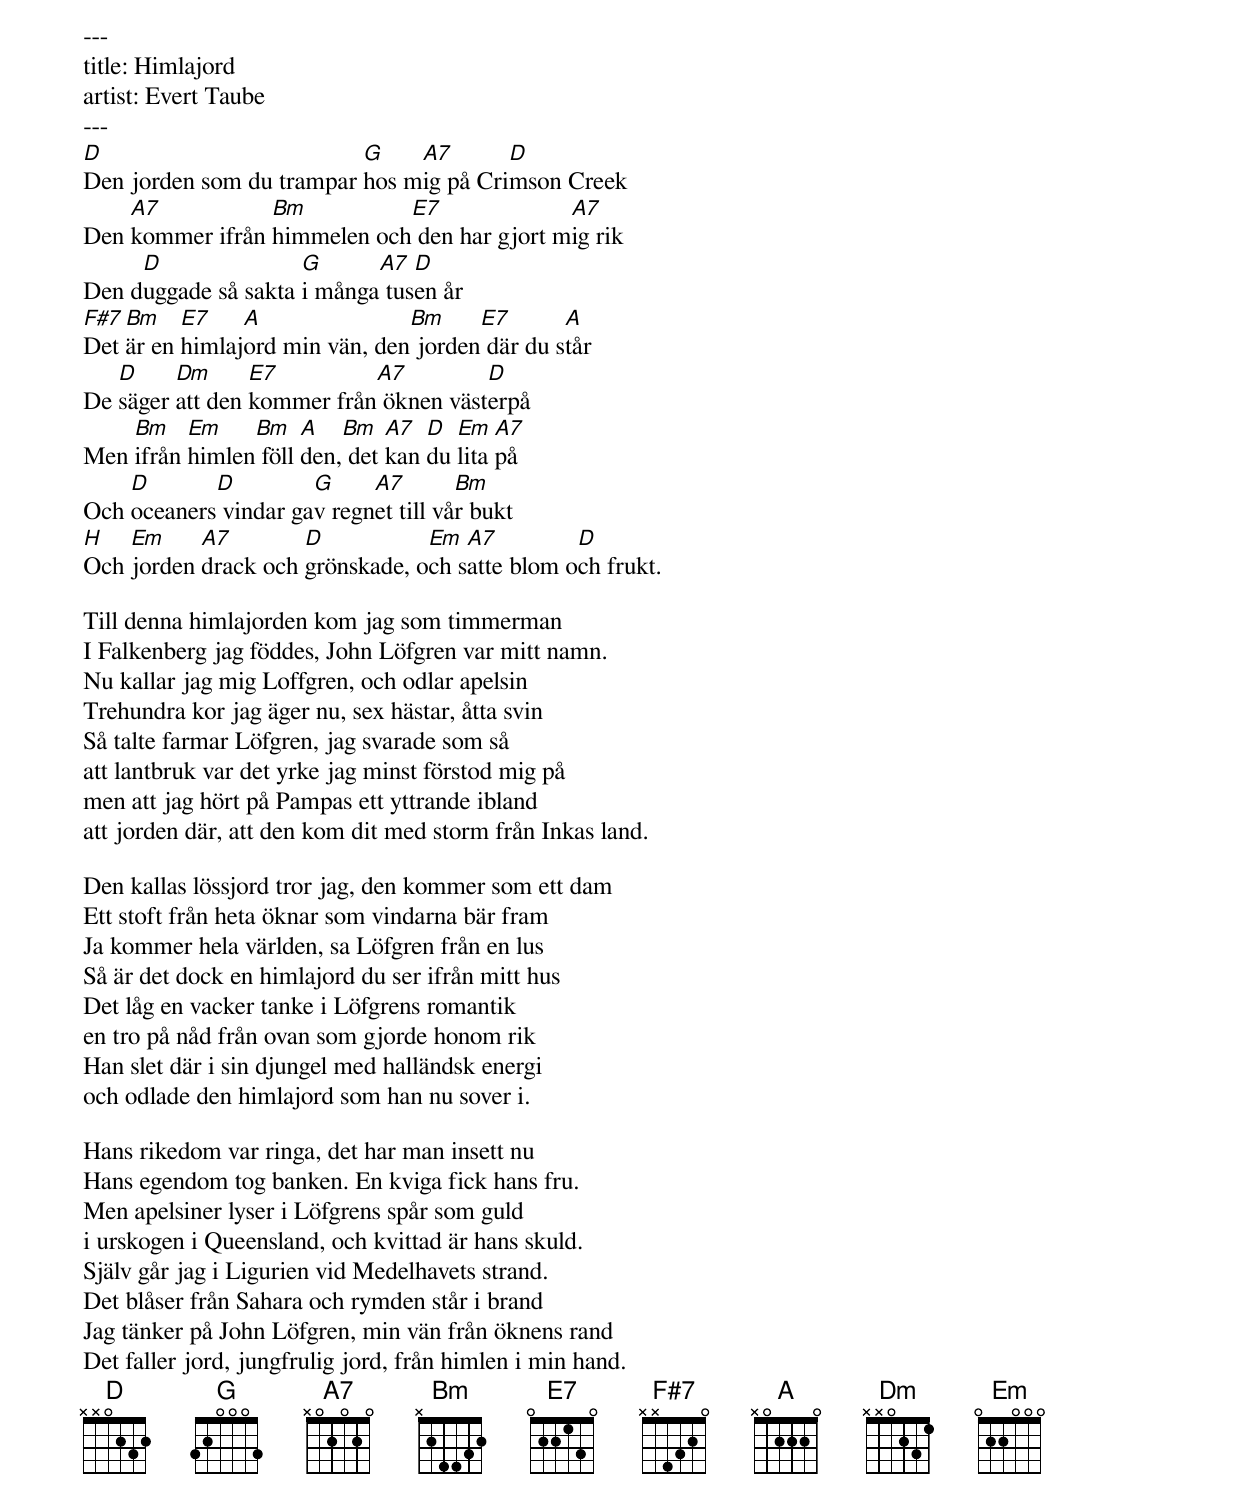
---
title: Himlajord
artist: Evert Taube
---
[D]Den jorden som du trampar [G]hos m[A7]ig på Cri[D]mson Creek
Den [A7]kommer ifrån [Bm]himmelen och[E7] den har gjort m[A7]ig rik
Den d[D]uggade så sakta [G]i många[A7] tus[D]en år
[F#7]Det [Bm]är en [E7]himlaj[A]ord min vän, den[Bm] jorden[E7] där du s[A]tår
De [D]säger [Dm]att den [E7]kommer från[A7] öknen väst[D]erpå
Men [Bm]ifrån [Em]himlen[Bm] föll [A]den,[Bm] det [A7]kan [D]du [Em]lita [A7]på
Och [D]oceaners[D] vindar ga[G]v regn[A7]et till vå[Bm]r bukt
[H]Och [Em]jorden [A7]drack och [D]grönskade, o[Em]ch s[A7]atte blom o[D]ch frukt.

Till denna himlajorden kom jag som timmerman
I Falkenberg jag föddes, John Löfgren var mitt namn.
Nu kallar jag mig Loffgren, och odlar apelsin
Trehundra kor jag äger nu, sex hästar, åtta svin
Så talte farmar Löfgren, jag svarade som så
att lantbruk var det yrke jag minst förstod mig på
men att jag hört på Pampas ett yttrande ibland
att jorden där, att den kom dit med storm från Inkas land.

Den kallas lössjord tror jag, den kommer som ett dam
Ett stoft från heta öknar som vindarna bär fram
Ja kommer hela världen, sa Löfgren från en lus
Så är det dock en himlajord du ser ifrån mitt hus
Det låg en vacker tanke i Löfgrens romantik
en tro på nåd från ovan som gjorde honom rik
Han slet där i sin djungel med halländsk energi
och odlade den himlajord som han nu sover i.

Hans rikedom var ringa, det har man insett nu
Hans egendom tog banken. En kviga fick hans fru.
Men apelsiner lyser i Löfgrens spår som guld
i urskogen i Queensland, och kvittad är hans skuld.
Själv går jag i Ligurien vid Medelhavets strand.
Det blåser från Sahara och rymden står i brand
Jag tänker på John Löfgren, min vän från öknens rand
Det faller jord, jungfrulig jord, från himlen i min hand.
